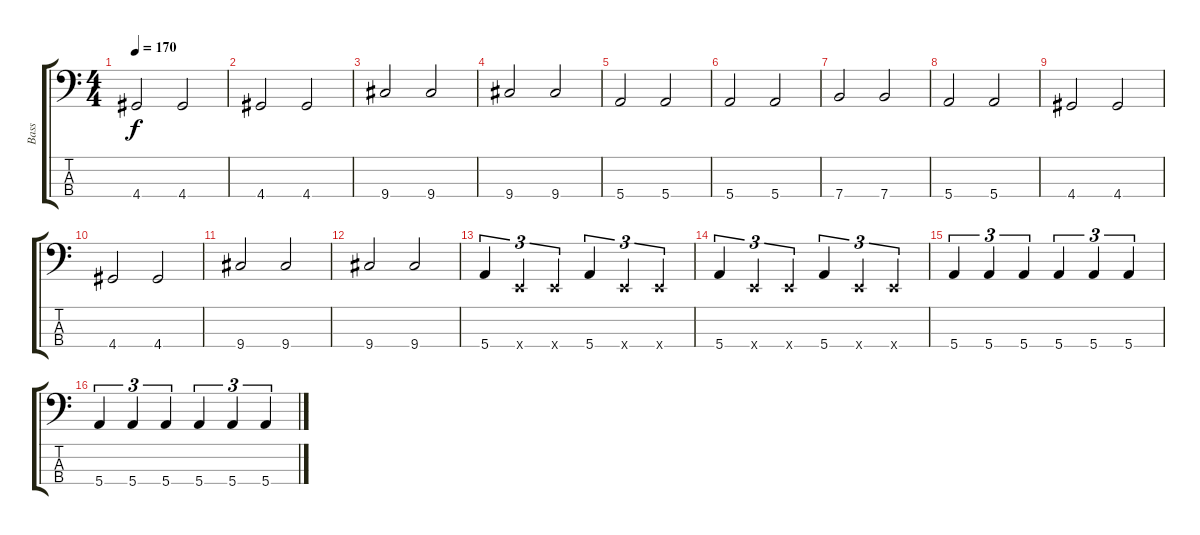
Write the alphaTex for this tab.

\track ("Bass" "Bass") {instrument electricbasspick}
\staff {score tabs}
\tuning (G2 D2 A1 E1) {hide}
\ts (4 4)
\tempo 170
\clef f4
\ks c
4.4.2{dy f} 4.4.2 |
4.4.2 4.4.2 |
9.4.2 9.4.2 |
9.4.2 9.4.2 |
5.4.2 5.4.2 |
5.4.2 5.4.2 |
7.4.2 7.4.2 |
5.4.2 5.4.2 |
4.4.2 4.4.2 |
4.4.2 4.4.2 |
9.4.2 9.4.2 |
9.4.2 9.4.2 |
5.4.4{tu (3 2)} 0.4{x}.4{tu (3 2)} 0.4{x}.4{tu (3 2)} 5.4.4{tu (3 2)} 0.4{x}.4{tu (3 2)} 0.4{x}.4{tu (3 2)} |
5.4.4{tu (3 2)} 0.4{x}.4{tu (3 2)} 0.4{x}.4{tu (3 2)} 5.4.4{tu (3 2)} 0.4{x}.4{tu (3 2)} 0.4{x}.4{tu (3 2)} |
5.4.4{tu (3 2)} 5.4.4{tu (3 2)} 5.4.4{tu (3 2)} 5.4.4{tu (3 2)} 5.4.4{tu (3 2)} 5.4.4{tu (3 2)} |
5.4.4{tu (3 2)} 5.4.4{tu (3 2)} 5.4.4{tu (3 2)} 5.4.4{tu (3 2)} 5.4.4{tu (3 2)} 5.4.4{tu (3 2)}
